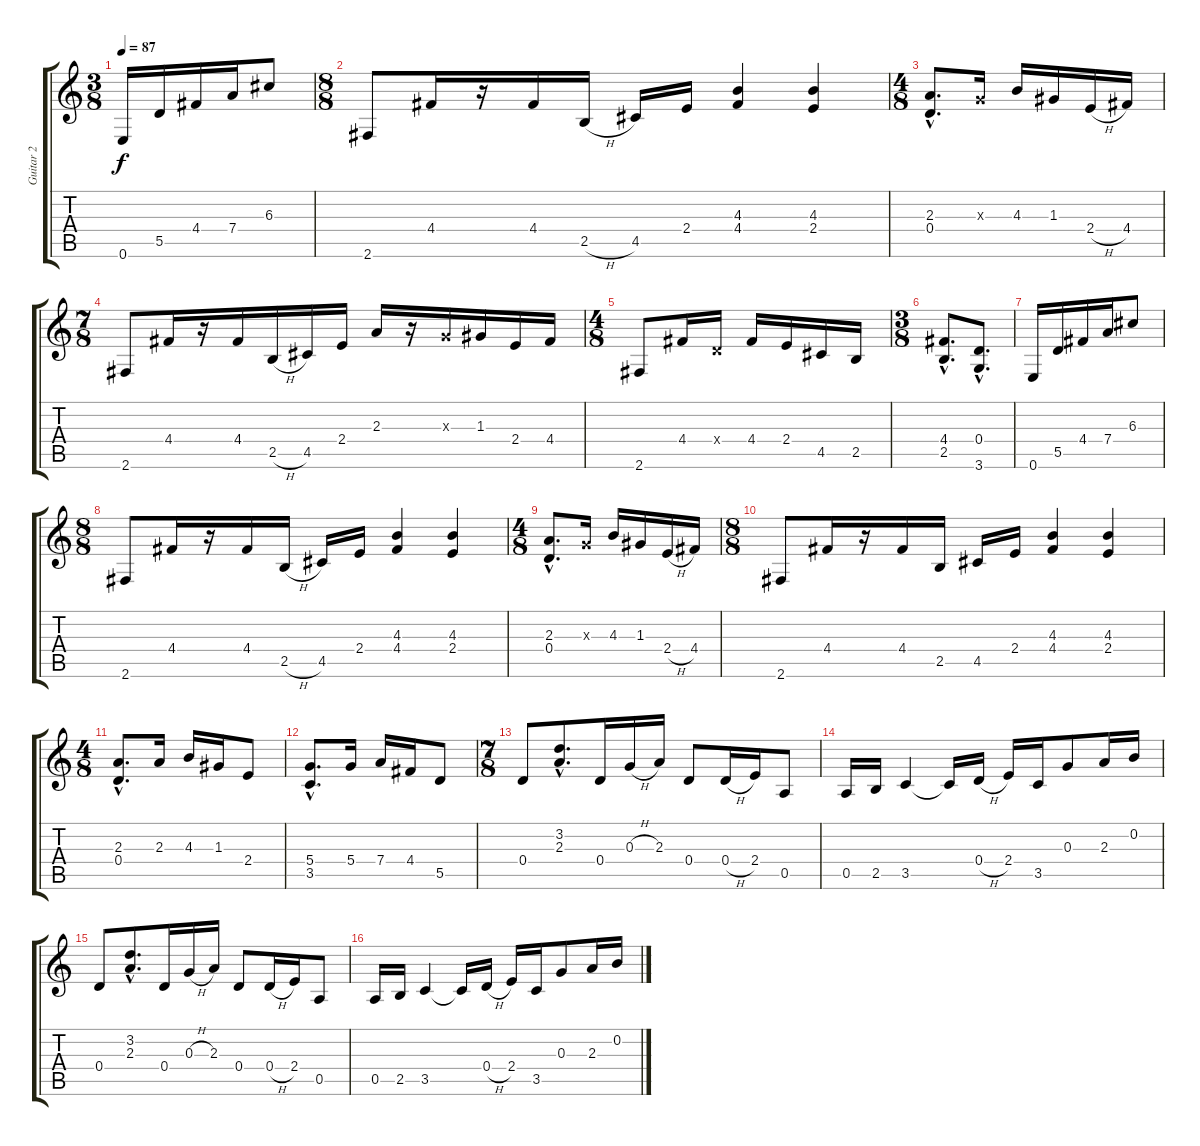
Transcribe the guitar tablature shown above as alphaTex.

\track ("Guitar 2" "Guitar 2") {instrument acousticguitarsteel}
\staff {score tabs}
\tuning (E4 B3 G3 D3 A2 E2) {hide}
\ts (3 8)
\tempo 87
\clef g2
\ks c
0.6.16{dy f} 5.5.16 4.4.16 7.4.16 6.3.8 |
\ts (8 8)
2.6.8 4.4.16 r.16 4.4.16 2.5{h}.16 4.5.16 2.4.16 (4.3 4.4).4 (4.3 2.4).4 |
\ts (4 8)
(2.3{hac} 0.4{hac}).8{d} 0.3{x}.16 4.3.16 1.3.16 2.4{h}.16 4.4.16 |
\ts (7 8)
2.6.8 4.4.16 r.16 4.4.16 2.5{h}.16 4.5.16 2.4.16 2.3.16 r.16 0.3{x}.16 1.3.16 2.4.16 4.4.16 |
\ts (4 8)
2.6.8 4.4.16 0.4{x}.16 4.4.16 2.4.16 4.5.16 2.5.16 |
\ts (3 8)
(4.4{hac} 2.5{hac}).8{d} (0.4{hac} 3.6{hac}).8{d} |
0.6.16 5.5.16 4.4.16 7.4.16 6.3.8 |
\ts (8 8)
2.6.8 4.4.16 r.16 4.4.16 2.5{h}.16 4.5.16 2.4.16 (4.3 4.4).4 (4.3 2.4).4 |
\ts (4 8)
(2.3{hac} 0.4{hac}).8{d} 0.3{x}.16 4.3.16 1.3.16 2.4{h}.16 4.4.16 |
\ts (8 8)
2.6.8 4.4.16 r.16 4.4.16 2.5.16 4.5.16 2.4.16 (4.3 4.4).4 (4.3 2.4).4 |
\ts (4 8)
(2.3{hac} 0.4{hac}).8{d} 2.3.16 4.3.16 1.3.16 2.4.8 |
(5.4{hac} 3.5{hac}).8{d} 5.4.16 7.4.16 4.4.16 5.5.8 |
\ts (7 8)
0.4.8{instrument acousticguitarsteel} (3.2{hac} 2.3{hac}).8{d} 0.4.16 0.3{h}.16 2.3.16 0.4.8 0.4{h}.16 2.4.16 0.5.8 |
0.5.16 2.5.16 3.5.4 3.5{t}.16 0.4{h}.16 2.4.16 3.5.16 0.3.8 2.3.16 0.2.16 |
0.4.8 (3.2{hac} 2.3{hac}).8{d} 0.4.16 0.3{h}.16 2.3.16 0.4.8 0.4{h}.16 2.4.16 0.5.8 |
0.5.16 2.5.16 3.5.4 3.5{t}.16 0.4{h}.16 2.4.16 3.5.16 0.3.8 2.3.16 0.2.16
